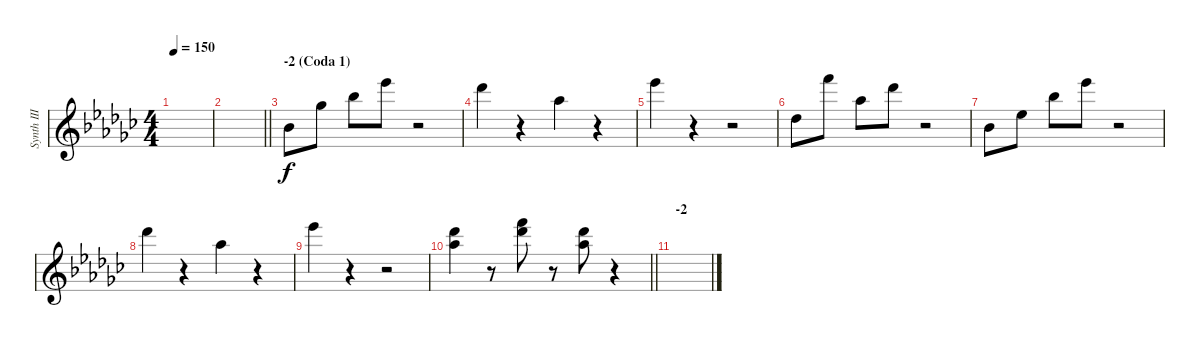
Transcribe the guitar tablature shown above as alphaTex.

\track ("Synth III (Glockenspiel)" "Synth III ") {instrument glockenspiel}
\staff {score}
\tuning (E4 B3 G3 D3 A2 E2 B1) {hide}
\ts (4 4)
\tempo 150
\clef g2
\ks ebminor
|
\barLineRight lightlight
|
\section ("" "-2 (Coda 1)")
6.1.8 14.1.8 18.1.8 23.1.8 r.2 |
21.1.4 r.4 16.1.4 r.4 |
23.1.4 r.4 r.2 |
9.1.8 25.1.8 16.1.8 21.1.8 r.2 |
6.1.8 11.1.8 18.1.8 23.1.8 r.2 |
21.1.4 r.4 16.1.4 r.4 |
23.1.4 r.4 r.2 |
\barLineRight lightlight
(16.1 26.2).4 r.8 (21.1 30.2).8 r.8 (21.1 21.2).8 r.4 |
\section ("" "-2")
